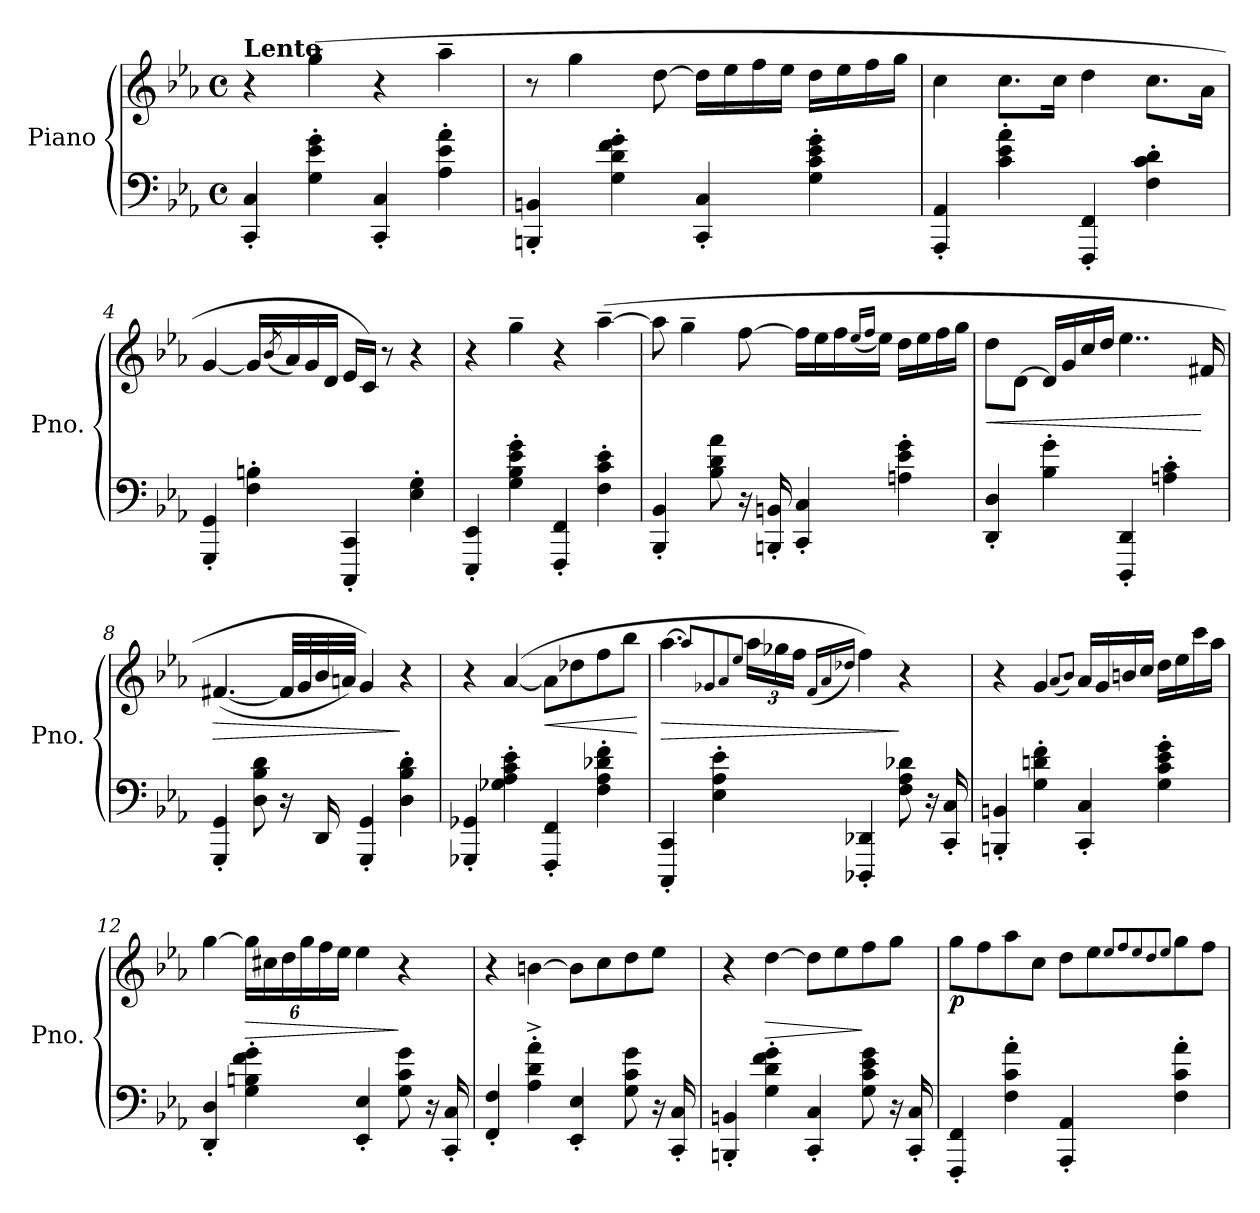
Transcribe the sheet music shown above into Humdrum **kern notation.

**kern	**kern	**dynam
*part1	*part1	*part1
*staff2	*staff1	*staff1/2
*I"Piano	*	*
*I'Pno.	*	*
*clefF4	*clefG2	*
*k[b-e-a-]	*k[b-e-a-]	*
*M4/4	*M4/4	*
*met(c)	*met(c)	*
=1	=1	=1
!	!LO:TX:a:B:t=Lento	!
4CC/' 4C/'	4r	.
4G\' 4e-\' 4g\'	(>4gg~\	.
4CC/' 4C/'	4r	.
4A-\' 4e-\' 4a-\'	4aa-~\	.
=2	=2	=2
4BBBn/' 4BBn/'	8r	.
.	4gg\	.
4G\' 4d\' 4f\' 4g\'	.	.
.	[8dd\	.
4CC/' 4C/'	16dd\LL]	.
.	16ee-\	.
.	16ff\	.
.	16ee-\JJ	.
4G\' 4c\' 4e-\' 4g\'	16dd\LL	.
.	16ee-\	.
.	16ff\	.
.	16gg\JJ	.
=3	=3	=3
4AAA-/' 4AA-/'	4cc\	.
4c\' 4e-\' 4a-\'	8.cc\L	.
.	16cc\Jk	.
4FFF/' 4FF/'	4dd\	.
4F\' 4c\' 4d\'	8.cc\L	.
.	16a-\Jk	.
=4	=4	=4
4GGG/' 4GG/'	[4g/	.
4F\' 4Bn\'	16g/LL]	.
.	(<8qb-/	.
.	16a-/)	.
.	16g/	.
.	16d/JJ	.
4CCC/' 4CC/'	16e-/LL	.
.	16c/JJ)	.
.	8r	.
4E-\' 4G\'	4r	.
=5	=5	=5
4EEE-/' 4EE-/'	4r	.
4G\' 4B-\' 4e-\' 4g\'	4gg~\	.
4FFF/' 4FF/'	4r	.
4F\' 4c\' 4e-\'	(>[4aa-~\	.
!!LO:LB:g=z
=6	=6	=6
4BBB-/' 4BB-/'	8aa-\]	.
.	4gg~\	.
8B-\ 8d\ 8a-\	.	.
16r	[8ff\	.
16BBBn/' 16BBn/'	.	.
4CC/' 4C/'	16ff\LL]	.
.	16ee-\	.
.	16ff\	.
.	(<16qee-/LL	.
.	16qff/JJ	.
.	16ee-\JJ)	.
4An\' 4e-\' 4g\'	16dd\LL	.
.	16ee-\	.
.	16ff\	.
.	16gg\JJ	.
=7	=7	=7
!	!	!LO:HP:b
4DD/' 4D/'	8dd\L	<
.	[8d\J	.
4B-\' 4g\'	16d/LL]	.
.	16g/	.
.	16cc/	.
.	16dd/JJ	.
4DDD/' 4DD/'	4..ee-\	.
4An\' 4c\'	.	.
.	16f#X/	[
=8	=8	=8
!	!	!LO:HP:b
4GGG/' 4GG/'	(<[4.f#X/	>
8D\ 8B-\ 8d\	.	.
16r	32f#/LLL]	.
.	32g/	.
16DD/	32b-/	.
.	32an/JJJ)	.
4GGG/' 4GG/'	4g/)	.
4D\' 4B-\' 4d\'	4r	]
=9	=9	=9
4GGG-X/' 4GG-X/'	4r	.
4G-X\' 4A-\' 4c\' 4e-\'	(>[4a-/	.
!	!	!LO:HP:b
4FFF/' 4FF/'	8a-\L]	<
.	8dd-X\	.
4F\' 4A-\' 4d-X\' 4f\'	8ff\	.
.	8bb-\J	.
.	.	[
!!LO:LB:g=z
=10	=10	=10
!	!	!LO:HP:b
4CCC/' 4CC/'	[4.aa-\	>
4E-\' 4A-\' 4e-\'	.	.
.	8qaa-/L]	.
.	8qg-X/	.
.	8qa-/	.
.	8qee-/J	.
.	24aa-\LL	.
.	24gg-X\	.
.	24ff\JJ	.
.	(<16qf/LL	.
.	16qa-/	.
.	16qdd-X/JJ)	.
4DDD-X/' 4DD-X/'	4ff\)	.
8F\ 8A-\ 8d-X\	4r	]
16r	.	.
16CC/' 16C/'	.	.
=11	=11	=11
4BBBn/' 4BBn/'	4r	.
4G\' 4dn\' 4f\'	4g/	.
.	(<8qa-/L	.
.	8qb-/J)	.
4CC/' 4C/'	16a-/LL	.
.	16g/	.
.	16bn/	.
.	16cc/JJ	.
4G\' 4c\' 4e-\' 4g\'	16dd\LL	.
.	16ee-\	.
.	16ccc\	.
.	16aa-\JJ	.
=12	=12	=12
4DD/' 4D/'	[4gg\	.
*	*Xbrackettup	*
!	!	!LO:HP:b
4G\' 4Bn\' 4f\' 4g\'	24gg\LL]	>
.	24cc#X\	.
.	24dd\	.
.	24gg\	.
.	24ff\	.
.	24ee-\JJ	.
4EE-/' 4E-/'	4ee-\	.
8G\ 8c\ 8g\	4r	]
16r	.	.
16CC/' 16C/'	.	.
!!LO:LB:g=z
=13	=13	=13
4FF/' 4F/'	4r	.
4A-\'^ 4d\'^ 4a-\'^	[4bn\	.
4EE-/' 4E-/'	8b\L]	.
.	8cc\	.
8G\ 8c\ 8g\	8dd\	.
16r	8ee-\J	.
16CC/' 16C/'	.	.
=14	=14	=14
4BBBn/' 4BBn/'	4r	.
!	!	!LO:HP:b
4G\' 4d\' 4f\' 4g\'	[4dd\	>
4CC/' 4C/'	8dd\L]	.
.	8ee-\	.
8G\ 8c\ 8e-\ 8g\	8ff\	]
16r	8gg\J	.
16CC/' 16C/'	.	.
=15	=15	=15
!	!	!LO:DY:b
4FFF/' 4FF/'	8gg\L	p
.	8ff\	.
4F\' 4c\' 4a-\'	8aa-\	.
.	8cc\J	.
4AAA-/' 4AA-/'	8dd\L	.
.	8ee-\	.
.	8qee-/L	.
.	8qff/	.
.	8qee-/	.
.	8qdd/	.
.	8qee-/J	.
4F\' 4c\' 4a-\'	8gg\	.
.	8ff\J	.
=	=	=
*-	*-	*-
